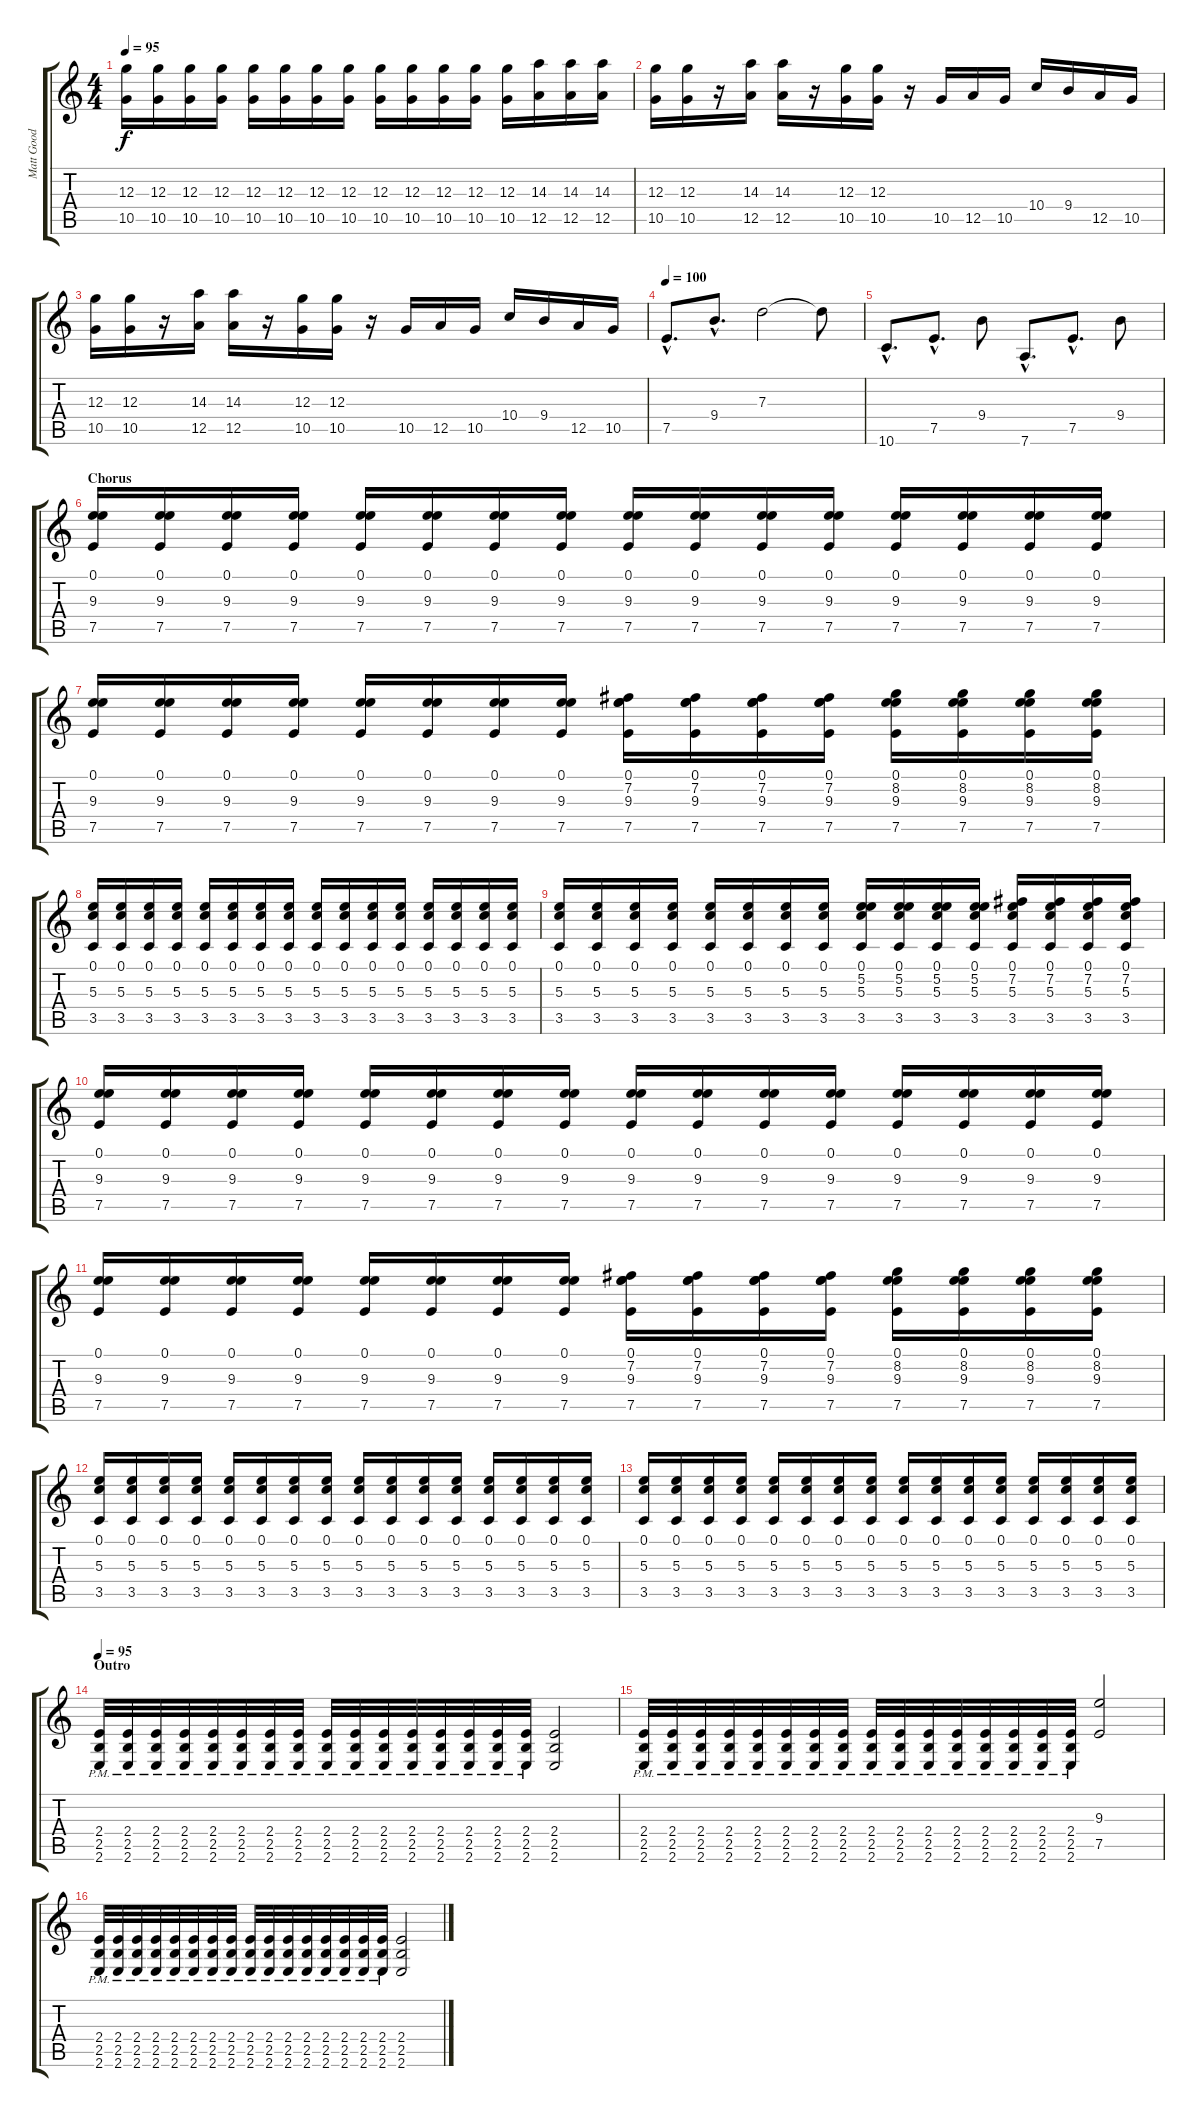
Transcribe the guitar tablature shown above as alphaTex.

\track ("Matt Good (Guitar)" "Matt Good ") {instrument distortionguitar}
\staff {score tabs}
\tuning (E4 B3 G3 D3 A2 D2) {hide}
\ts (4 4)
\tempo 95
\clef g2
\ks c
(12.3 10.5).16{dy f} (12.3 10.5).16 (12.3 10.5).16 (12.3 10.5).16 (12.3 10.5).16 (12.3 10.5).16 (12.3 10.5).16 (12.3 10.5).16 (12.3 10.5).16 (12.3 10.5).16 (12.3 10.5).16 (12.3 10.5).16 (12.3 10.5).16 (14.3 12.5).16 (14.3 12.5).16 (14.3 12.5).16 |
(12.3 10.5).16 (12.3 10.5).16 r.16 (14.3 12.5).16 (14.3 12.5).16 r.16 (12.3 10.5).16 (12.3 10.5).16 r.16 10.5.16 12.5.16 10.5.16 10.4.16 9.4.16 12.5.16 10.5.16 |
(12.3 10.5).16 (12.3 10.5).16 r.16 (14.3 12.5).16 (14.3 12.5).16 r.16 (12.3 10.5).16 (12.3 10.5).16 r.16 10.5.16 12.5.16 10.5.16 10.4.16 9.4.16 12.5.16 10.5.16 |
\tempo 100
7.5{hac}.8{d} 9.4{hac}.8{d} 7.3.2 7.3{t}.8 |
10.6{hac}.8{d} 7.5{hac}.8{d} 9.4.8 7.6{hac}.8{d} 7.5{hac}.8{d} 9.4.8 |
\section ("" "Chorus")
(0.1 9.3 7.5).16 (0.1 9.3 7.5).16 (0.1 9.3 7.5).16 (0.1 9.3 7.5).16 (0.1 9.3 7.5).16 (0.1 9.3 7.5).16 (0.1 9.3 7.5).16 (0.1 9.3 7.5).16 (0.1 9.3 7.5).16 (0.1 9.3 7.5).16 (0.1 9.3 7.5).16 (0.1 9.3 7.5).16 (0.1 9.3 7.5).16 (0.1 9.3 7.5).16 (0.1 9.3 7.5).16 (0.1 9.3 7.5).16 |
(0.1 9.3 7.5).16 (0.1 9.3 7.5).16 (0.1 9.3 7.5).16 (0.1 9.3 7.5).16 (0.1 9.3 7.5).16 (0.1 9.3 7.5).16 (0.1 9.3 7.5).16 (0.1 9.3 7.5).16 (0.1 7.2 9.3 7.5).16 (0.1 7.2 9.3 7.5).16 (0.1 7.2 9.3 7.5).16 (0.1 7.2 9.3 7.5).16 (0.1 8.2 9.3 7.5).16 (0.1 8.2 9.3 7.5).16 (0.1 8.2 9.3 7.5).16 (0.1 8.2 9.3 7.5).16 |
(0.1 5.3 3.5).16 (0.1 5.3 3.5).16 (0.1 5.3 3.5).16 (0.1 5.3 3.5).16 (0.1 5.3 3.5).16 (0.1 5.3 3.5).16 (0.1 5.3 3.5).16 (0.1 5.3 3.5).16 (0.1 5.3 3.5).16 (0.1 5.3 3.5).16 (0.1 5.3 3.5).16 (0.1 5.3 3.5).16 (0.1 5.3 3.5).16 (0.1 5.3 3.5).16 (0.1 5.3 3.5).16 (0.1 5.3 3.5).16 |
(0.1 5.3 3.5).16 (0.1 5.3 3.5).16 (0.1 5.3 3.5).16 (0.1 5.3 3.5).16 (0.1 5.3 3.5).16 (0.1 5.3 3.5).16 (0.1 5.3 3.5).16 (0.1 5.3 3.5).16 (0.1 5.2 5.3 3.5).16 (0.1 5.2 5.3 3.5).16 (0.1 5.2 5.3 3.5).16 (0.1 5.2 5.3 3.5).16 (0.1 7.2 5.3 3.5).16 (0.1 7.2 5.3 3.5).16 (0.1 7.2 5.3 3.5).16 (0.1 7.2 5.3 3.5).16 |
(0.1 9.3 7.5).16 (0.1 9.3 7.5).16 (0.1 9.3 7.5).16 (0.1 9.3 7.5).16 (0.1 9.3 7.5).16 (0.1 9.3 7.5).16 (0.1 9.3 7.5).16 (0.1 9.3 7.5).16 (0.1 9.3 7.5).16 (0.1 9.3 7.5).16 (0.1 9.3 7.5).16 (0.1 9.3 7.5).16 (0.1 9.3 7.5).16 (0.1 9.3 7.5).16 (0.1 9.3 7.5).16 (0.1 9.3 7.5).16 |
(0.1 9.3 7.5).16 (0.1 9.3 7.5).16 (0.1 9.3 7.5).16 (0.1 9.3 7.5).16 (0.1 9.3 7.5).16 (0.1 9.3 7.5).16 (0.1 9.3 7.5).16 (0.1 9.3 7.5).16 (0.1 7.2 9.3 7.5).16 (0.1 7.2 9.3 7.5).16 (0.1 7.2 9.3 7.5).16 (0.1 7.2 9.3 7.5).16 (0.1 8.2 9.3 7.5).16 (0.1 8.2 9.3 7.5).16 (0.1 8.2 9.3 7.5).16 (0.1 8.2 9.3 7.5).16 |
(0.1 5.3 3.5).16 (0.1 5.3 3.5).16 (0.1 5.3 3.5).16 (0.1 5.3 3.5).16 (0.1 5.3 3.5).16 (0.1 5.3 3.5).16 (0.1 5.3 3.5).16 (0.1 5.3 3.5).16 (0.1 5.3 3.5).16 (0.1 5.3 3.5).16 (0.1 5.3 3.5).16 (0.1 5.3 3.5).16 (0.1 5.3 3.5).16 (0.1 5.3 3.5).16 (0.1 5.3 3.5).16 (0.1 5.3 3.5).16 |
(0.1 5.3 3.5).16 (0.1 5.3 3.5).16 (0.1 5.3 3.5).16 (0.1 5.3 3.5).16 (0.1 5.3 3.5).16 (0.1 5.3 3.5).16 (0.1 5.3 3.5).16 (0.1 5.3 3.5).16 (0.1 5.3 3.5).16 (0.1 5.3 3.5).16 (0.1 5.3 3.5).16 (0.1 5.3 3.5).16 (0.1 5.3 3.5).16 (0.1 5.3 3.5).16 (0.1 5.3 3.5).16 (0.1 5.3 3.5).16 |
\section ("" "Outro")
\tempo 95
(2.4{pm} 2.5{pm} 2.6{pm}).32 (2.4{pm} 2.5{pm} 2.6{pm}).32 (2.4{pm} 2.5{pm} 2.6{pm}).32 (2.4{pm} 2.5{pm} 2.6{pm}).32 (2.4{pm} 2.5{pm} 2.6{pm}).32 (2.4{pm} 2.5{pm} 2.6{pm}).32 (2.4{pm} 2.5{pm} 2.6{pm}).32 (2.4{pm} 2.5{pm} 2.6{pm}).32 (2.4{pm} 2.5{pm} 2.6{pm}).32 (2.4{pm} 2.5{pm} 2.6{pm}).32 (2.4{pm} 2.5{pm} 2.6{pm}).32 (2.4{pm} 2.5{pm} 2.6{pm}).32 (2.4{pm} 2.5{pm} 2.6{pm}).32 (2.4{pm} 2.5{pm} 2.6{pm}).32 (2.4{pm} 2.5{pm} 2.6{pm}).32 (2.4{pm} 2.5{pm} 2.6{pm}).32 (2.4 2.5 2.6).2 |
(2.4{pm} 2.5{pm} 2.6{pm}).32 (2.4{pm} 2.5{pm} 2.6{pm}).32 (2.4{pm} 2.5{pm} 2.6{pm}).32 (2.4{pm} 2.5{pm} 2.6{pm}).32 (2.4{pm} 2.5{pm} 2.6{pm}).32 (2.4{pm} 2.5{pm} 2.6{pm}).32 (2.4{pm} 2.5{pm} 2.6{pm}).32 (2.4{pm} 2.5{pm} 2.6{pm}).32 (2.4{pm} 2.5{pm} 2.6{pm}).32 (2.4{pm} 2.5{pm} 2.6{pm}).32 (2.4{pm} 2.5{pm} 2.6{pm}).32 (2.4{pm} 2.5{pm} 2.6{pm}).32 (2.4{pm} 2.5{pm} 2.6{pm}).32 (2.4{pm} 2.5{pm} 2.6{pm}).32 (2.4{pm} 2.5{pm} 2.6{pm}).32 (2.4{pm} 2.5{pm} 2.6{pm}).32 (9.3 7.5).2 |
(2.4{pm} 2.5{pm} 2.6{pm}).32 (2.4{pm} 2.5{pm} 2.6{pm}).32 (2.4{pm} 2.5{pm} 2.6{pm}).32 (2.4{pm} 2.5{pm} 2.6{pm}).32 (2.4{pm} 2.5{pm} 2.6{pm}).32 (2.4{pm} 2.5{pm} 2.6{pm}).32 (2.4{pm} 2.5{pm} 2.6{pm}).32 (2.4{pm} 2.5{pm} 2.6{pm}).32 (2.4{pm} 2.5{pm} 2.6{pm}).32 (2.4{pm} 2.5{pm} 2.6{pm}).32 (2.4{pm} 2.5{pm} 2.6{pm}).32 (2.4{pm} 2.5{pm} 2.6{pm}).32 (2.4{pm} 2.5{pm} 2.6{pm}).32 (2.4{pm} 2.5{pm} 2.6{pm}).32 (2.4{pm} 2.5{pm} 2.6{pm}).32 (2.4{pm} 2.5{pm} 2.6{pm}).32 (2.4 2.5 2.6).2
